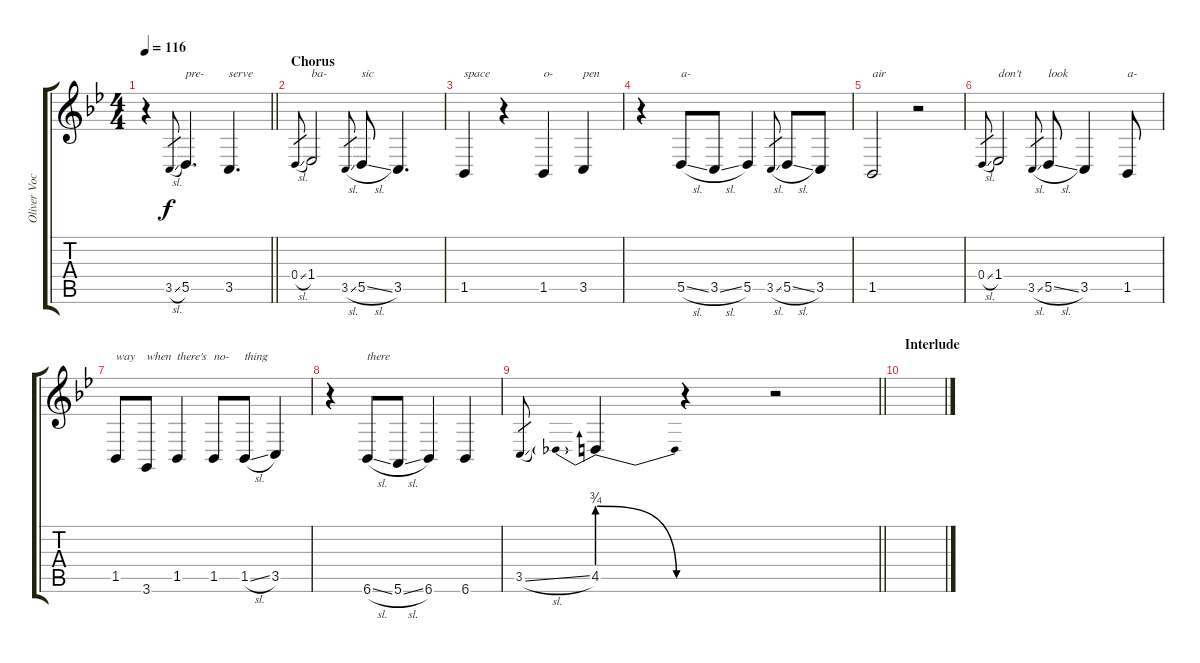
\track ("Oliver Vocals" "Oliver Voc") {instrument lead6voice}
\staff {score tabs}
\tuning (E4 B3 G3 D3 A2 E2) {hide}
\ts (4 4)
\tempo 116
\clef g2
\barLineRight lightlight
\ks gminor
r.4{dy f} 3.5{sl}.8{gr} 5.5.4{d txt "pre-"} 3.5.4{d txt "serve"} |
\section ("" "Chorus")
0.4{sl}.8{gr} 1.4.2{txt "ba-"} 3.5{sl}.8{gr} 5.5{sl}.8{txt "sic"} 3.5.4{d} |
1.5.4{txt "space"} r.4 1.5.4{txt "o-"} 3.5.4{txt "pen"} |
r.4 5.5{sl}.8{txt "a-"} 3.5{sl}.8 5.5.4 3.5{sl}.8{gr} 5.5{sl}.8 3.5.8 |
1.5.2{txt "air"} r.2 |
0.4{sl}.8{gr} 1.4.2{txt "don't"} 3.5{sl}.8{gr} 5.5{sl}.8{txt "look"} 3.5.4 1.5.8{txt "a-"} |
1.5.8{txt "way"} 3.6.8{txt "when"} 1.5.4{txt "there's"} 1.5.8{txt "no-"} 1.5{sl}.8{txt "thing"} 3.5.4 |
r.4 6.6{sl}.8{txt "there"} 5.6{sl}.8 6.6.4 6.6.4 |
\barLineRight lightlight
3.5{sl}.8{gr} 4.5{be (prebendrelease 0 3 60 0)}.4 r.4 r.2 |
\section ("" "Interlude")
